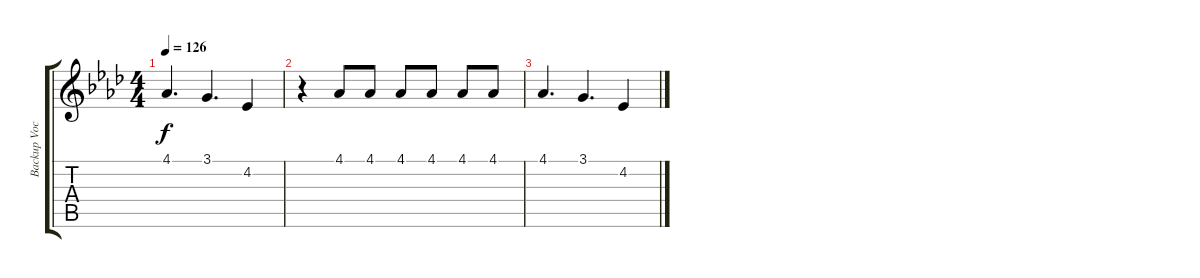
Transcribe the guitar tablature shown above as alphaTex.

\track ("Backup Vocals" "Backup Voc") {instrument tenorsax}
\staff {score tabs}
\tuning (E4 B3 G3 D3 A2 E2) {hide}
\ts (4 4)
\tempo 126
\clef g2
\ks ab
4.1.4{d dy f} 3.1.4{d} 4.2.4 |
r.4 4.1.8 4.1.8 4.1.8 4.1.8 4.1.8 4.1.8 |
4.1.4{d} 3.1.4{d} 4.2.4
